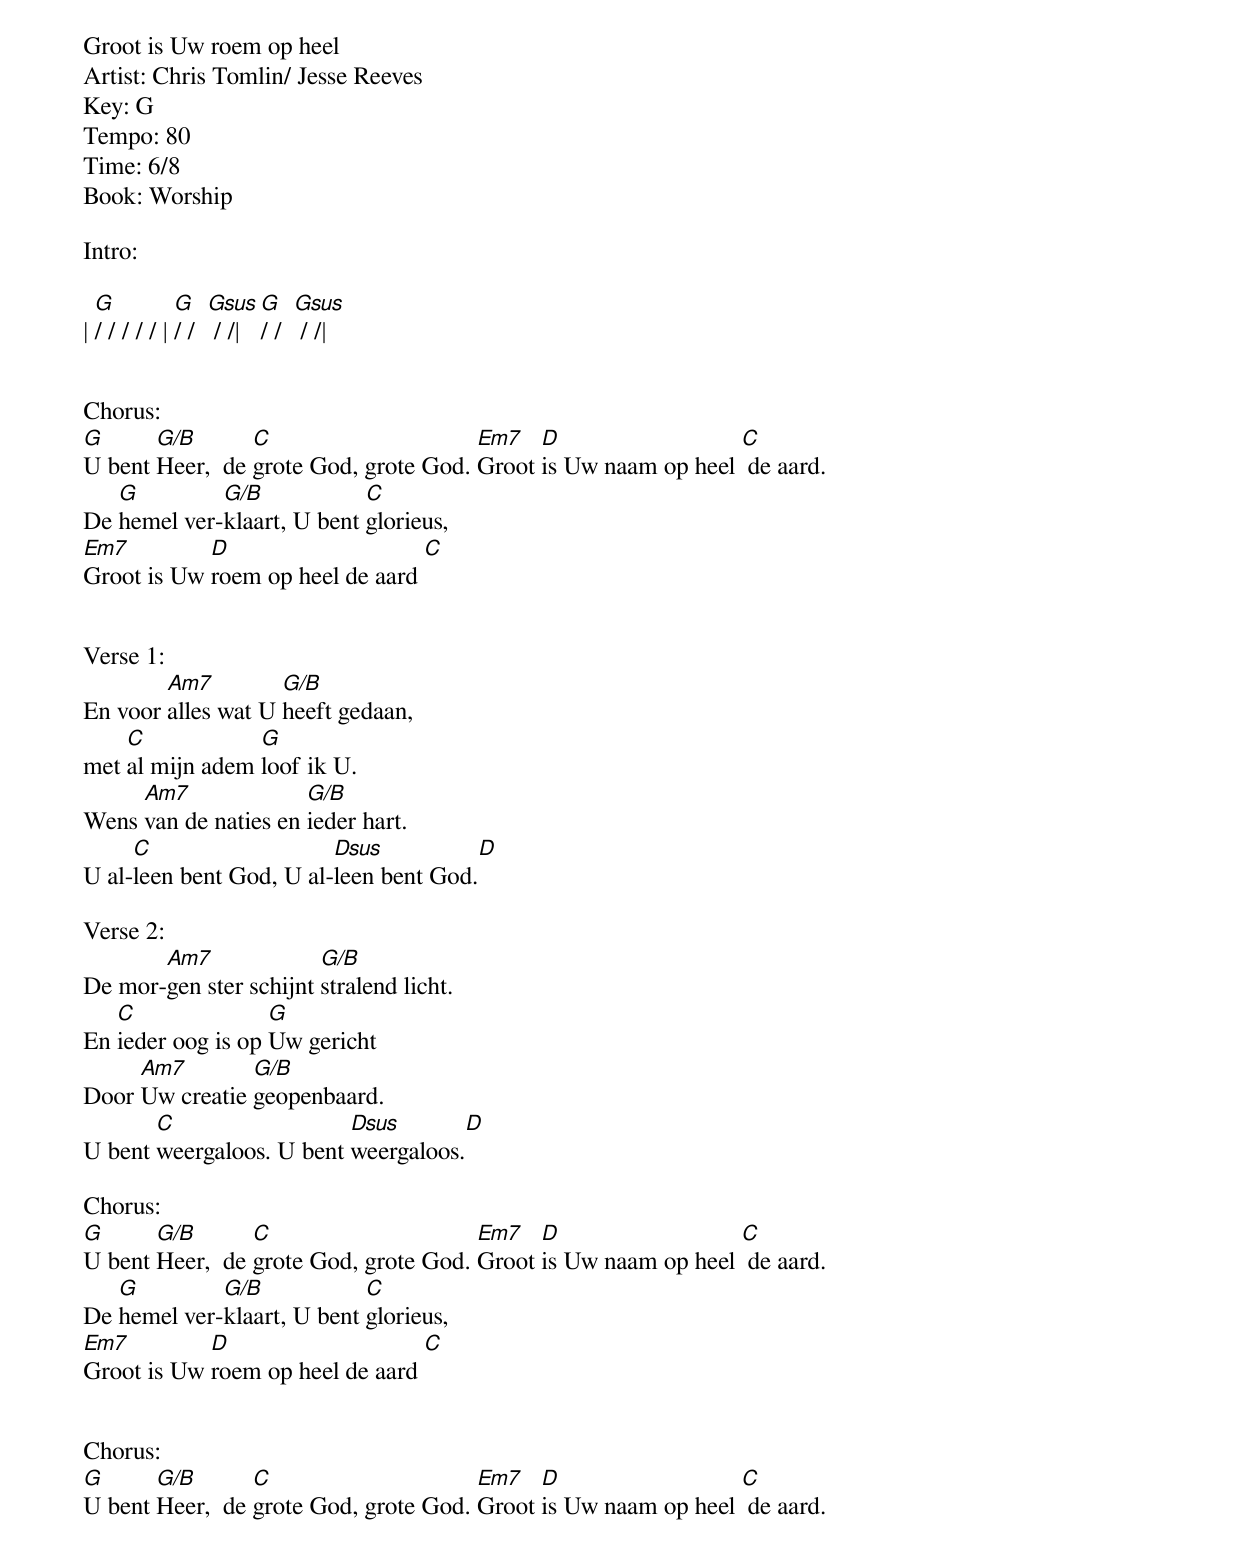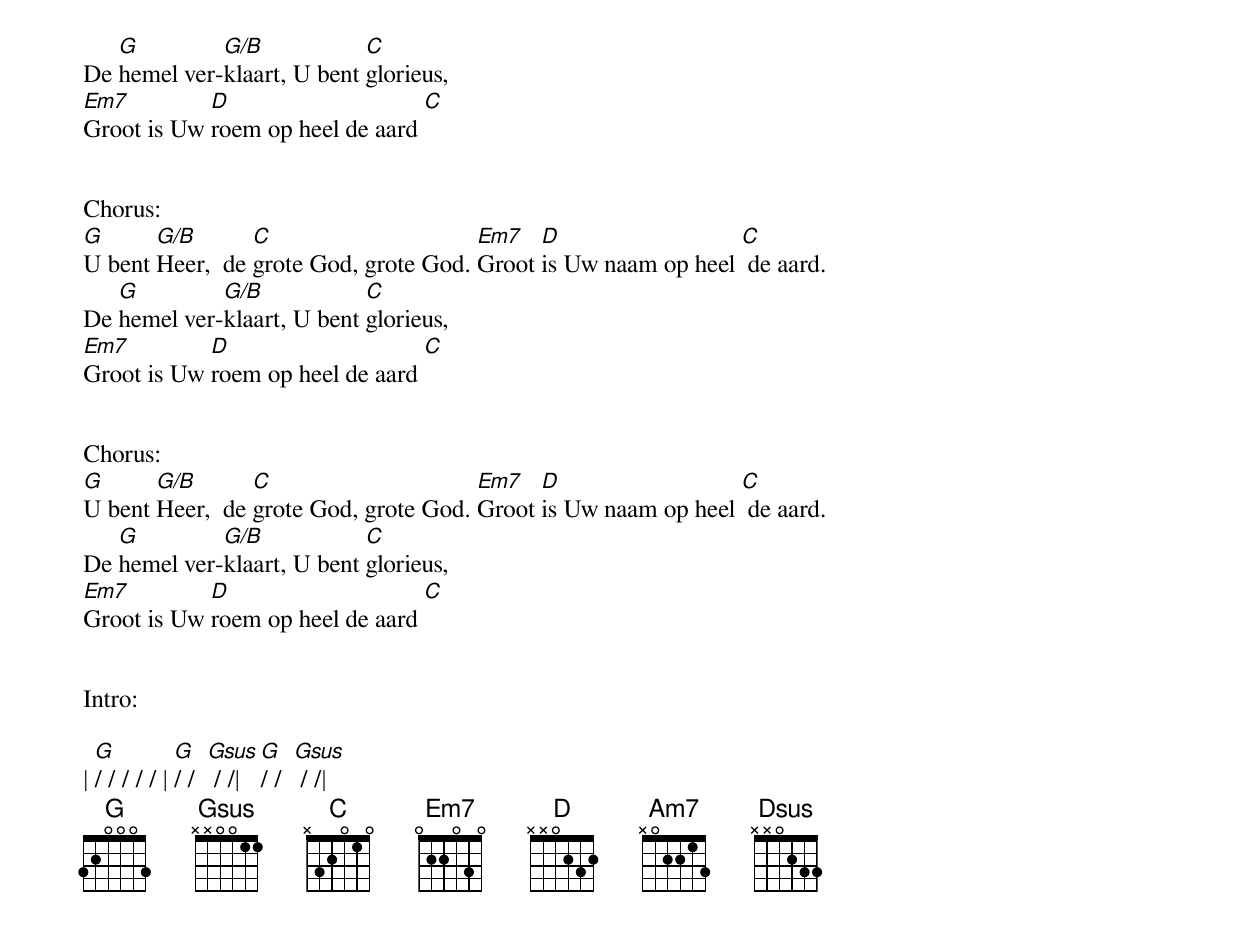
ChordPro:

Groot is Uw roem op heel
Artist: Chris Tomlin/ Jesse Reeves
Key: G
Tempo: 80
Time: 6/8
Book: Worship

Intro:

| [G]/ / / / / | [G]/ /  [Gsus] / /| [G]/ /  [Gsus] / /|


Chorus:
[G]U bent [G/B]Heer,  de [C]grote God, grote God. [Em7]Groot [D]is Uw naam op heel [C] de aard.
De [G]hemel ver-[G/B]klaart, U bent [C]glorieus,
[Em7]Groot is Uw [D]roem op heel de aard [C]


Verse 1:
En voor [Am7]alles wat U [G/B]heeft gedaan,
met [C]al mijn adem [G]loof ik U.
Wens [Am7]van de naties en [G/B]ieder hart.
U al-[C]leen bent God, U al-[Dsus]leen bent God.[D]

Verse 2:
De mor-[Am7]gen ster schijnt [G/B]stralend licht.
En [C]ieder oog is op [G]Uw gericht
Door [Am7]Uw creatie [G/B]geopenbaard.
U bent [C]weergaloos. U bent [Dsus]weergaloos.[D]

Chorus:
[G]U bent [G/B]Heer,  de [C]grote God, grote God. [Em7]Groot [D]is Uw naam op heel [C] de aard.
De [G]hemel ver-[G/B]klaart, U bent [C]glorieus,
[Em7]Groot is Uw [D]roem op heel de aard [C]


Chorus:
[G]U bent [G/B]Heer,  de [C]grote God, grote God. [Em7]Groot [D]is Uw naam op heel [C] de aard.
De [G]hemel ver-[G/B]klaart, U bent [C]glorieus,
[Em7]Groot is Uw [D]roem op heel de aard [C]


Chorus:
[G]U bent [G/B]Heer,  de [C]grote God, grote God. [Em7]Groot [D]is Uw naam op heel [C] de aard.
De [G]hemel ver-[G/B]klaart, U bent [C]glorieus,
[Em7]Groot is Uw [D]roem op heel de aard [C]


Chorus:
[G]U bent [G/B]Heer,  de [C]grote God, grote God. [Em7]Groot [D]is Uw naam op heel [C] de aard.
De [G]hemel ver-[G/B]klaart, U bent [C]glorieus,
[Em7]Groot is Uw [D]roem op heel de aard [C]


Intro:

| [G]/ / / / / | [G]/ /  [Gsus] / /| [G]/ /  [Gsus] / /|
